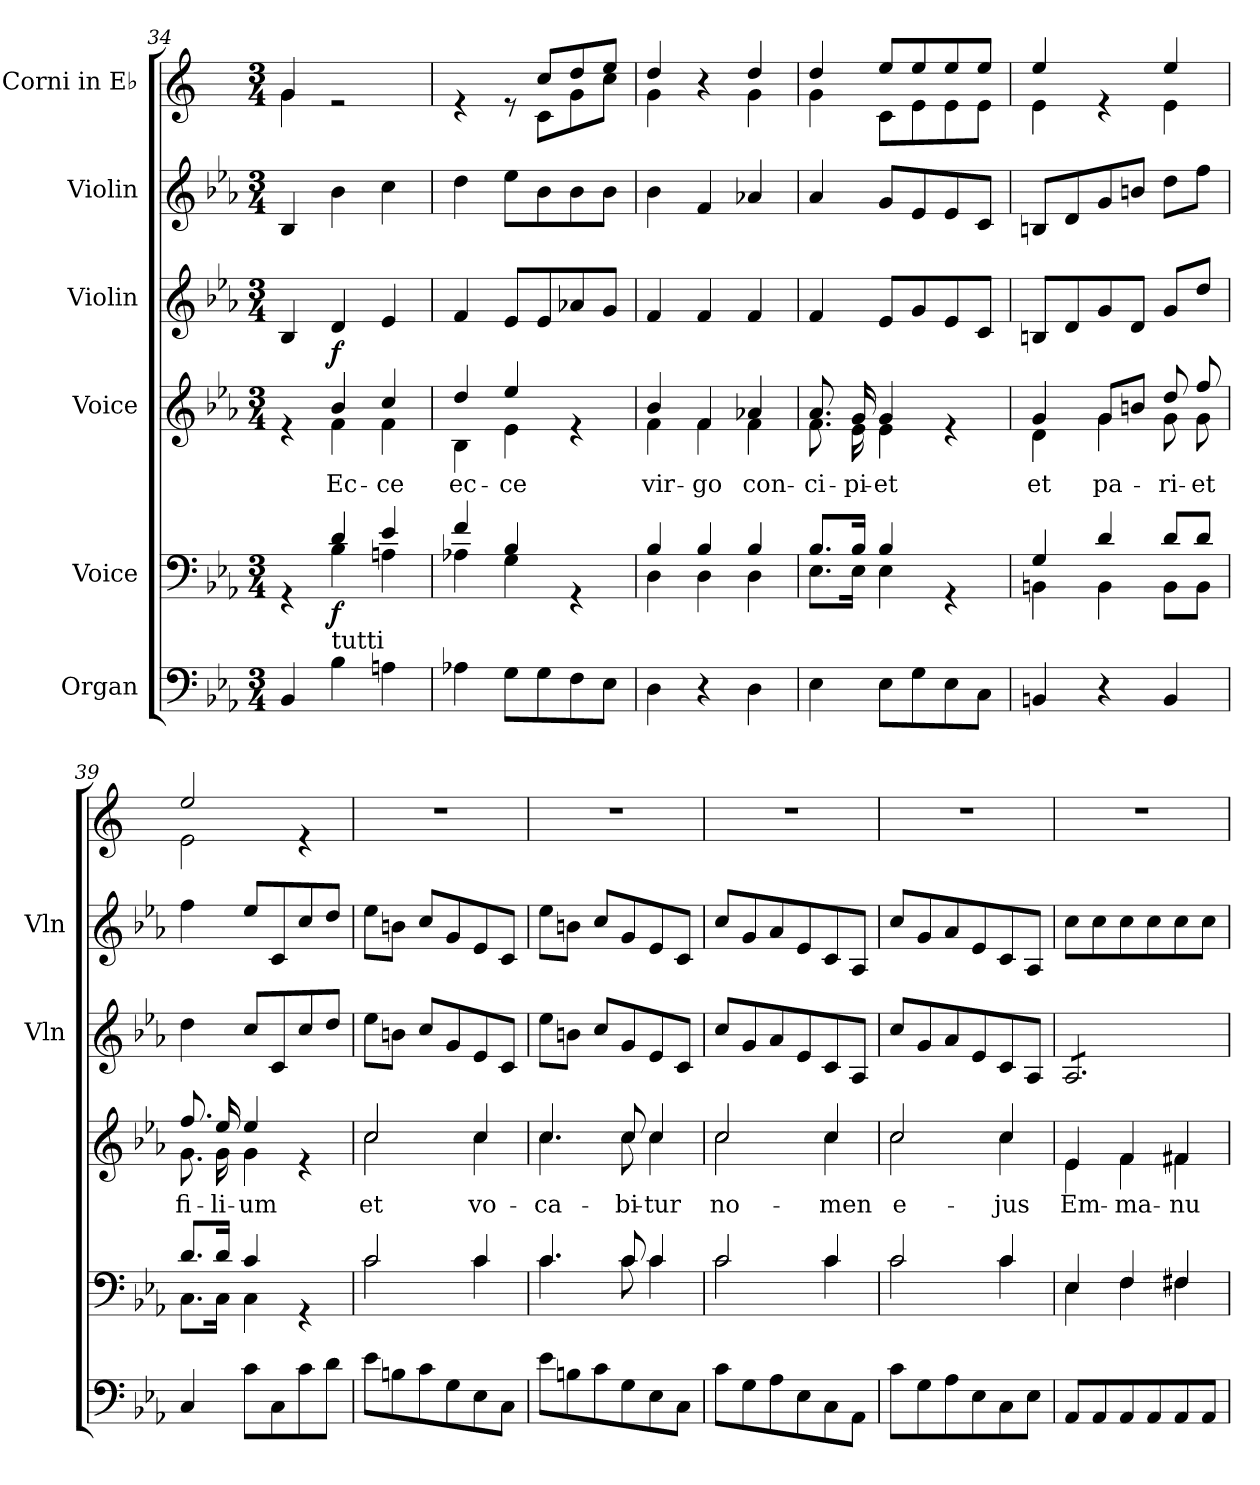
**kern	**kern	**dynam	**kern	**text	**dynam	**kern	**kern	**kern
*part6	*part5	*part5	*part4	*part4	*part4	*part3	*part2	*part1
*staff6	*staff5	*staff5	*staff4	*staff4	*staff4	*staff3	*staff2	*staff1
*I"Organ	*I"Voice	*	*I"Voice	*	*	*I"Violin	*I"Violin	*I"Corni in E♭
*	*	*	*	*	*	*I'Vln	*I'Vln	*
!!LO:LB:g=z
*clefF4	*clefF4	*	*clefG2	*	*	*clefG2	*clefG2	*clefG2
*	*	*	*	*	*	*	*	*ITrd5c9
*k[b-e-a-]	*k[b-e-a-]	*	*k[b-e-a-]	*	*	*k[b-e-a-]	*k[b-e-a-]	*k[b-e-a-]
*M3/4	*M3/4	*	*M3/4	*	*	*M3/4	*M3/4	*M3/4
=34	=34	=34	=34	=34	=34	=34	=34	=34
*	*^	*	*^	*	*	*	*	*^
4BB-/	4rGG	4ryy	.	4re	4ryy	.	.	4B-/	4B-/	4B-/	4B-\
!LO:TX:a:t=tutti	!	!	!	!	!	!	!	!	!	!	!
!	!	!	!LO:DY:b	!	!	!LO:LY:b	!LO:DY:b	!	!	!	!
4B-\	4d/	4B-\	f	4b-/	4f\	Ec-	f	4d/	4b-\	2re	2ryy
!	!	!	!	!	!	!LO:LY:b	!	!	!	!	!
4An\	4e-/	4An\	.	4cc/	4f\	-ce	.	4e-/	4cc\	.	.
=35	=35	=35	=35	=35	=35	=35	=35	=35	=35	=35	=35
!	!	!	!	!	!	!LO:LY:b	!	!	!	!	!
4A-X\	4f/	4A-X\	.	4dd/	4B-\	ec-	.	4f/	4dd\	4re	4.ryy
!	!	!	!	!	!	!LO:LY:b	!	!	!	!	!
8G\L	4B-/	4G\	.	4ee-/	4e-\	-ce	.	8e-/L	8ee-\L	8re	.
8G\	.	.	.	.	.	.	.	8e-/	8b-\	8e-/L	8E-\L
8F\	4rGG	4ryy	.	4re	4ryy	.	.	8a-X/	8b-\	8f/	8B-\
8E-\J	.	.	.	.	.	.	.	8g/J	8b-\J	8g/J	8e-\J
=36	=36	=36	=36	=36	=36	=36	=36	=36	=36	=36	=36
!	!	!	!	!	!	!LO:LY:b	!	!	!	!	!
4D\	4B-/	4D\	.	4b-/	4f\	vir-	.	4f/	4b-\	4f/	4B-\
!	!	!	!	!	!	!LO:LY:b	!	!	!	!	!
4r	4B-/	4D\	.	4f/	4f\	-go	.	4f/	4f/	4r	4ryy
!	!	!	!	!	!	!LO:LY:b	!	!	!	!	!
4D\	4B-/	4D\	.	4a-X/	4f\	con-	.	4f/	4a-X/	4f/	4B-\
=37	=37	=37	=37	=37	=37	=37	=37	=37	=37	=37	=37
!	!	!	!	!	!	!LO:LY:b	!	!	!	!	!
4E-\	8.B-/L	8.E-\L	.	8.a-/	8.f\	-ci-	.	4f/	4a-/	4f/	4B-\
!	!	!	!	!	!	!LO:LY:b	!	!	!	!	!
.	16B-/Jk	16E-\Jk	.	16g/	16e-\	-pi-	.	.	.	.	.
!	!	!	!	!	!	!LO:LY:b	!	!	!	!	!
8E-\L	4B-/	4E-\	.	4g/	4e-\	-et	.	8e-/L	8g/L	8g/L	8E-\L
8G\	.	.	.	.	.	.	.	8g/	8e-/	8g/	8G\
8E-\	4rGG	4ryy	.	4re	4ryy	.	.	8e-/	8e-/	8g/	8G\
8C\J	.	.	.	.	.	.	.	8c/J	8c/J	8g/J	8G\J
=38	=38	=38	=38	=38	=38	=38	=38	=38	=38	=38	=38
!	!	!	!	!	!	!LO:LY:b	!	!	!	!	!
4BBn/	4G/	4BBn\	.	4g/	4d\	et	.	8Bn/L	8Bn/L	4g/	4G\
.	.	.	.	.	.	.	.	8d/	8d/	.	.
!	!	!	!	!	!	!LO:LY:b	!	!	!	!	!
4r	4d/	4BB\	.	8g/L	4g\	pa-	.	8g/	8g/	4re	4ryy
.	.	.	.	8bn/J	.	.	.	8d/J	8bn/J	.	.
!	!	!	!	!	!	!LO:LY:b	!	!	!	!	!
4BB/	8d/L	8BB\L	.	8dd/	8g\	-ri-	.	8g/L	8dd\L	4g/	4G\
!	!	!	!	!	!	!LO:LY:b	!	!	!	!	!
.	8d/J	8BB\J	.	8ff/	8g\	-et	.	8dd/J	8ff\J	.	.
=39	=39	=39	=39	=39	=39	=39	=39	=39	=39	=39	=39
!	!	!	!	!	!	!LO:LY:b	!	!	!	!	!
4C/	8.d/L	8.C\L	.	8.ff/	8.g\	fi-	.	4dd\	4ff\	2g/	2G\
!	!	!	!	!	!	!LO:LY:b	!	!	!	!	!
.	16d/Jk	16C\Jk	.	16ee-/	16g\	-li-	.	.	.	.	.
!	!	!	!	!	!	!LO:LY:b	!	!	!	!	!
8c\L	4c/	4C\	.	4ee-/	4g\	-um	.	8cc/L	8ee-/L	.	.
8C\	.	.	.	.	.	.	.	8c/	8c/	.	.
8c\	4rGG	4ryy	.	4re	4ryy	.	.	8cc/	8cc/	4re	4ryy
8d\J	.	.	.	.	.	.	.	8dd/J	8dd/J	.	.
*	*	*	*	*	*	*	*	*	*	*v	*v
!!LO:PB:g=z
=40	=40	=40	=40	=40	=40	=40	=40	=40	=40	=40
!	!	!	!	!	!	!LO:LY:b	!	!	!	!
8e-\L	2c/	2c\	.	2cc/	2cc\	et	.	8ee-\L	8ee-\L	2.r
8Bn\	.	.	.	.	.	.	.	8bn\J	8bn\J	.
8c\	.	.	.	.	.	.	.	8cc/L	8cc/L	.
8G\	.	.	.	.	.	.	.	8g/	8g/	.
!	!	!	!	!	!	!LO:LY:b	!	!	!	!
8E-\	4c/	4c\	.	4cc/	4cc\	vo-	.	8e-/	8e-/	.
8C\J	.	.	.	.	.	.	.	8c/J	8c/J	.
=41	=41	=41	=41	=41	=41	=41	=41	=41	=41	=41
!	!	!	!	!	!	!LO:LY:b	!	!	!	!
8e-\L	4.c/	4.c\	.	4.cc/	4.cc\	-ca-	.	8ee-\L	8ee-\L	2.r
8Bn\	.	.	.	.	.	.	.	8bn\J	8bn\J	.
8c\	.	.	.	.	.	.	.	8cc/L	8cc/L	.
!	!	!	!	!	!	!LO:LY:b	!	!	!	!
8G\	8c/	8c\	.	8cc/	8cc\	-bi-	.	8g/	8g/	.
!	!	!	!	!	!	!LO:LY:b	!	!	!	!
8E-\	4c/	4c\	.	4cc/	4cc\	-tur	.	8e-/	8e-/	.
8C\J	.	.	.	.	.	.	.	8c/J	8c/J	.
=42	=42	=42	=42	=42	=42	=42	=42	=42	=42	=42
!	!	!	!	!	!	!LO:LY:b	!	!	!	!
8c\L	2c/	2c\	.	2cc/	2cc\	no-	.	8cc/L	8cc/L	2.r
8G\	.	.	.	.	.	.	.	8g/	8g/	.
8A-\	.	.	.	.	.	.	.	8a-/	8a-/	.
8E-\	.	.	.	.	.	.	.	8e-/	8e-/	.
!	!	!	!	!	!	!LO:LY:b	!	!	!	!
8C\	4c/	4c\	.	4cc/	4cc\	-men	.	8c/	8c/	.
8AA-\J	.	.	.	.	.	.	.	8A-/J	8A-/J	.
=43	=43	=43	=43	=43	=43	=43	=43	=43	=43	=43
!	!	!	!	!	!	!LO:LY:b	!	!	!	!
8c\L	2c/	2c\	.	2cc/	2cc\	e-	.	8cc/L	8cc/L	2.r
8G\	.	.	.	.	.	.	.	8g/	8g/	.
8A-\	.	.	.	.	.	.	.	8a-/	8a-/	.
8E-\	.	.	.	.	.	.	.	8e-/	8e-/	.
!	!	!	!	!	!	!LO:LY:b	!	!	!	!
8C\	4c/	4c\	.	4cc/	4cc\	-jus	.	8c/	8c/	.
8E-\J	.	.	.	.	.	.	.	8A-/J	8A-/J	.
=44	=44	=44	=44	=44	=44	=44	=44	=44	=44	=44
!	!	!	!	!	!	!LO:LY:b	!	!	!	!
*	*	*	*	*	*	*	*	*tremolo	*	*
8AA-/L	4E-/	4E-\	.	4e-/	4e-\	Em-	.	8A-/L	8cc\L	2.r
8AA-/	.	.	.	.	.	.	.	8A-/	8cc\	.
!	!	!	!	!	!	!LO:LY:b	!	!	!	!
8AA-/	4F/	4F\	.	4f/	4f\	-ma-	.	8A-/	8cc\	.
8AA-/	.	.	.	.	.	.	.	8A-/	8cc\	.
!	!	!	!	!	!	!LO:LY:b	!	!	!	!
8AA-/	4F#X/	4F#\	.	4f#X/	4f#\	-nu-	.	8A-/	8cc\	.
8AA-/J	.	.	.	.	.	.	.	8A-/J	8cc\J	.
*	*	*	*	*	*	*	*	*Xtremolo	*	*
*	*v	*v	*	*	*	*	*	*	*	*
*	*	*	*v	*v	*	*	*	*	*
=	=	=	=	=	=	=	=	=
*-	*-	*-	*-	*-	*-	*-	*-	*-
